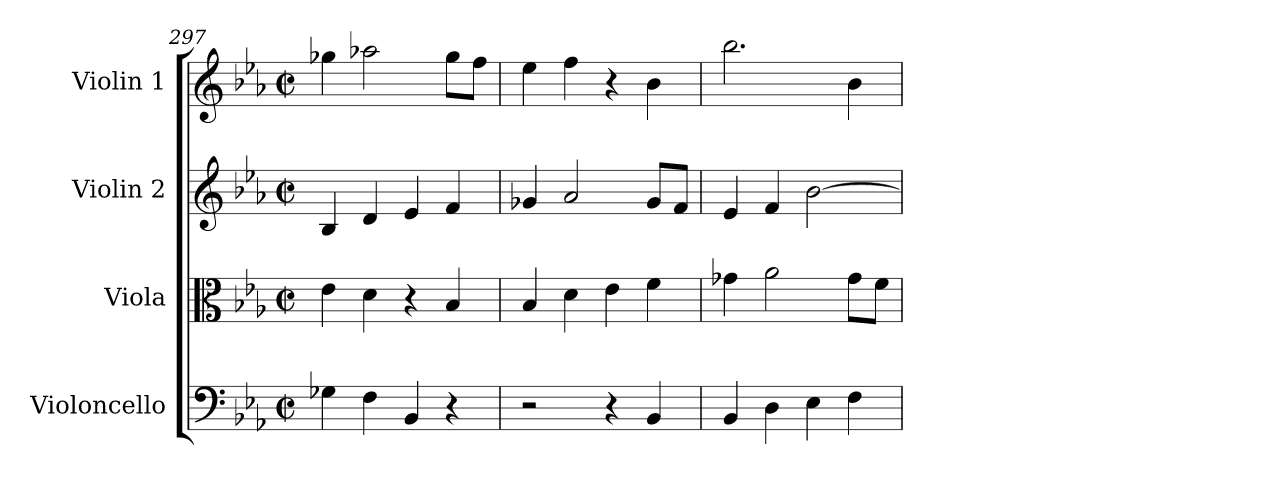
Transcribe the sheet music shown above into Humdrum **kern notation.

**kern	**kern	**kern	**kern
*part4	*part3	*part2	*part1
*staff4	*staff3	*staff2	*staff1
*I"Violoncello	*I"Viola	*I"Violin 2	*I"Violin 1
*I'Vc	*I'Vla	*I'Vln	*I'Vln
*clefF4	*clefC3	*clefG2	*clefG2
*k[b-e-a-]	*k[b-e-a-]	*k[b-e-a-]	*k[b-e-a-]
*M2/2	*M2/2	*M2/2	*M2/2
*met(c|)	*met(c|)	*met(c|)	*met(c|)
=297	=297	=297	=297
4G-X\	4e-\	4B-/	4gg-X\
4F\	4d\	4d/	2aa-X\
4BB-/	4r	4e-/	.
4r	4B-/	4f/	8gg-\L
.	.	.	8ff\J
=298	=298	=298	=298
2r	4B-/	4g-X/	4ee-\
.	4d\	2a-/	4ff\
4r	4e-\	.	4r
4BB-/	4f\	8g-/L	4b-\
.	.	8f/J	.
!!LO:LB:g=z
=299	=299	=299	=299
4BB-/	4g-X\	4e-/	2.bb-\
4D\	2a-\	4f/	.
4E-\	.	[2b-\	.
4F\	8g-\L	.	4b-\
.	8f\J	.	.
=	=	=	=
*-	*-	*-	*-
